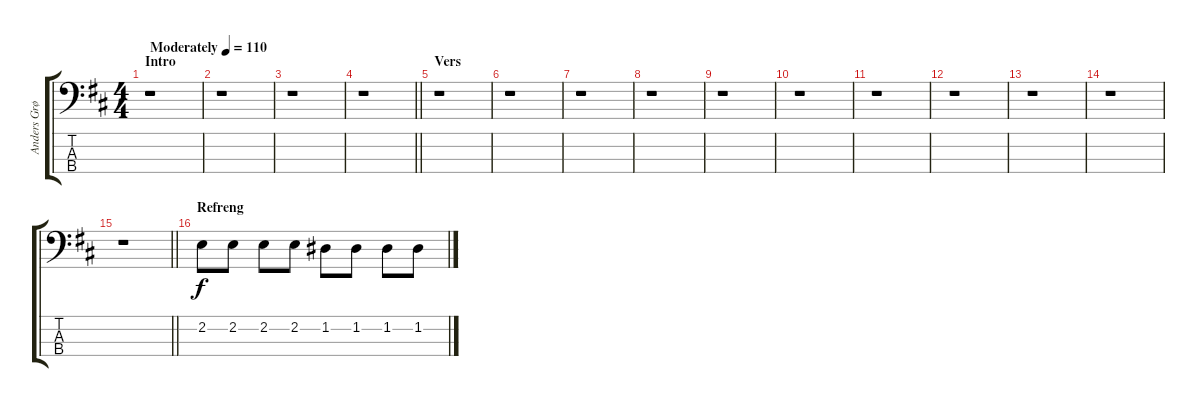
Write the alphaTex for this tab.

\track ("Anders Grønneberg - Bass" "Anders Grø") {instrument electricbassfinger}
\staff {score tabs}
\tuning (G2 D2 A1 E1) {hide}
\ts (4 4)
\section ("" "Intro")
\tempo (110 "Moderately")
\clef f4
\ks d
r.1{dy f instrument electricbassfinger} |
r.1 |
r.1 |
\barLineRight lightlight
r.1 |
\section ("" "Vers")
r.1 |
r.1 |
r.1 |
r.1 |
r.1 |
r.1 |
r.1 |
r.1 |
r.1 |
r.1 |
\barLineRight lightlight
r.1 |
\section ("" "Refreng")
2.2.8 2.2.8 2.2.8 2.2.8 1.2.8 1.2.8 1.2.8 1.2.8
